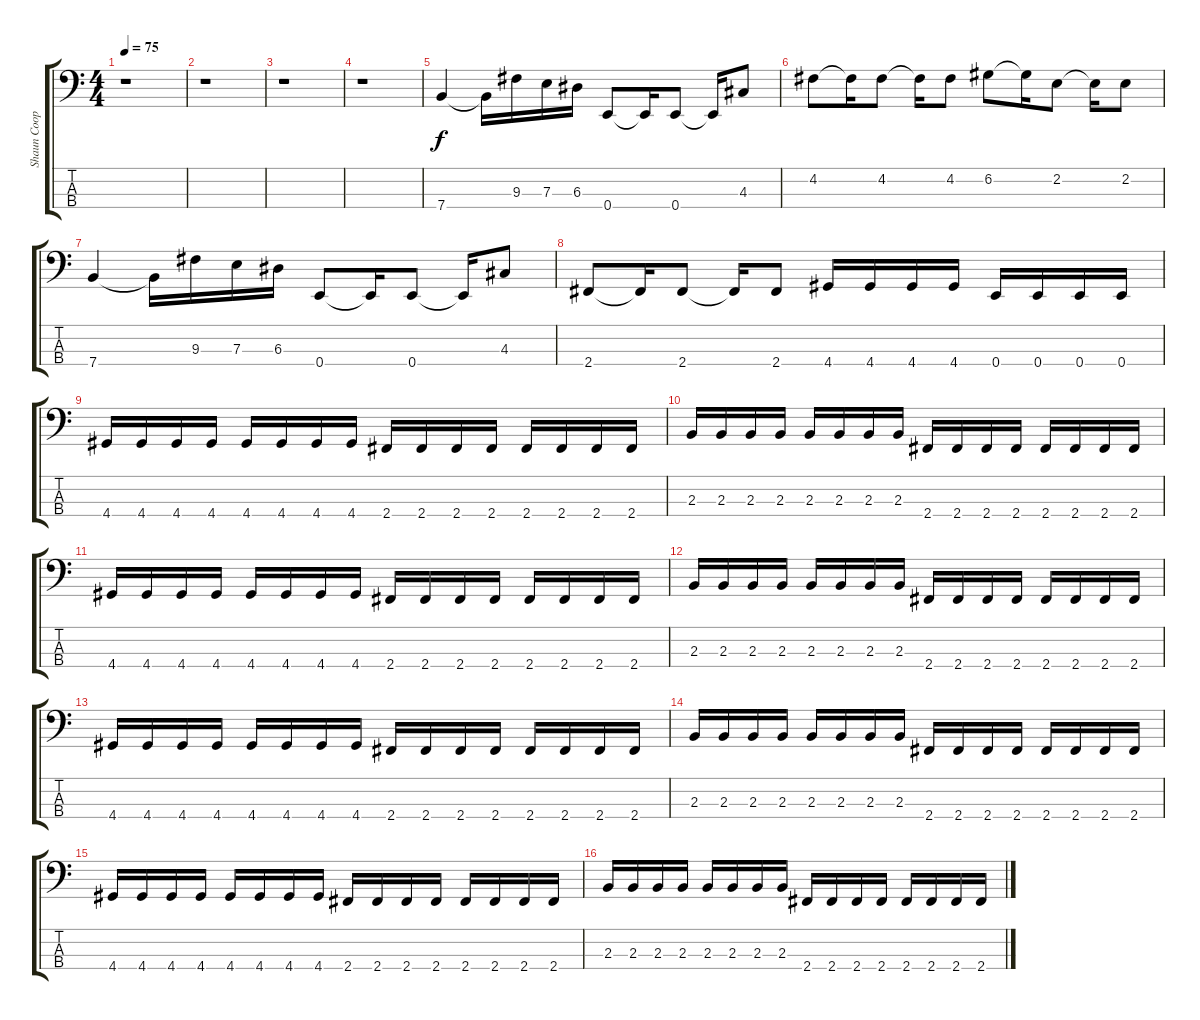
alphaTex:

\track ("Shaun Cooper (Bass)" "Shaun Coop") {instrument electricbassfinger}
\staff {score tabs}
\tuning (G2 D2 A1 E1) {hide}
\ts (4 4)
\tempo 75
\clef f4
\ks c
r.1{dy f instrument electricbassfinger} |
r.1 |
r.1 |
r.1 |
7.4.4 7.4{t}.16 9.3.16 7.3.16 6.3.16 0.4.8 0.4{t}.16 0.4.8 0.4{t}.16 4.3.8 |
4.2.8 4.2{t}.16 4.2.8 4.2{t}.16 4.2.8 6.2.8 6.2{t}.16 2.2.8 2.2{t}.16 2.2.8 |
7.4.4 7.4{t}.16 9.3.16 7.3.16 6.3.16 0.4.8 0.4{t}.16 0.4.8 0.4{t}.16 4.3.8 |
2.4.8 2.4{t}.16 2.4.8 2.4{t}.16 2.4.8 4.4.16 4.4.16 4.4.16 4.4.16 0.4.16 0.4.16 0.4.16 0.4.16 |
4.4.16 4.4.16 4.4.16 4.4.16 4.4.16 4.4.16 4.4.16 4.4.16 2.4.16 2.4.16 2.4.16 2.4.16 2.4.16 2.4.16 2.4.16 2.4.16 |
2.3.16 2.3.16 2.3.16 2.3.16 2.3.16 2.3.16 2.3.16 2.3.16 2.4.16 2.4.16 2.4.16 2.4.16 2.4.16 2.4.16 2.4.16 2.4.16 |
4.4.16 4.4.16 4.4.16 4.4.16 4.4.16 4.4.16 4.4.16 4.4.16 2.4.16 2.4.16 2.4.16 2.4.16 2.4.16 2.4.16 2.4.16 2.4.16 |
2.3.16 2.3.16 2.3.16 2.3.16 2.3.16 2.3.16 2.3.16 2.3.16 2.4.16 2.4.16 2.4.16 2.4.16 2.4.16 2.4.16 2.4.16 2.4.16 |
4.4.16 4.4.16 4.4.16 4.4.16 4.4.16 4.4.16 4.4.16 4.4.16 2.4.16 2.4.16 2.4.16 2.4.16 2.4.16 2.4.16 2.4.16 2.4.16 |
2.3.16 2.3.16 2.3.16 2.3.16 2.3.16 2.3.16 2.3.16 2.3.16 2.4.16 2.4.16 2.4.16 2.4.16 2.4.16 2.4.16 2.4.16 2.4.16 |
4.4.16 4.4.16 4.4.16 4.4.16 4.4.16 4.4.16 4.4.16 4.4.16 2.4.16 2.4.16 2.4.16 2.4.16 2.4.16 2.4.16 2.4.16 2.4.16 |
2.3.16 2.3.16 2.3.16 2.3.16 2.3.16 2.3.16 2.3.16 2.3.16 2.4.16 2.4.16 2.4.16 2.4.16 2.4.16 2.4.16 2.4.16 2.4.16
